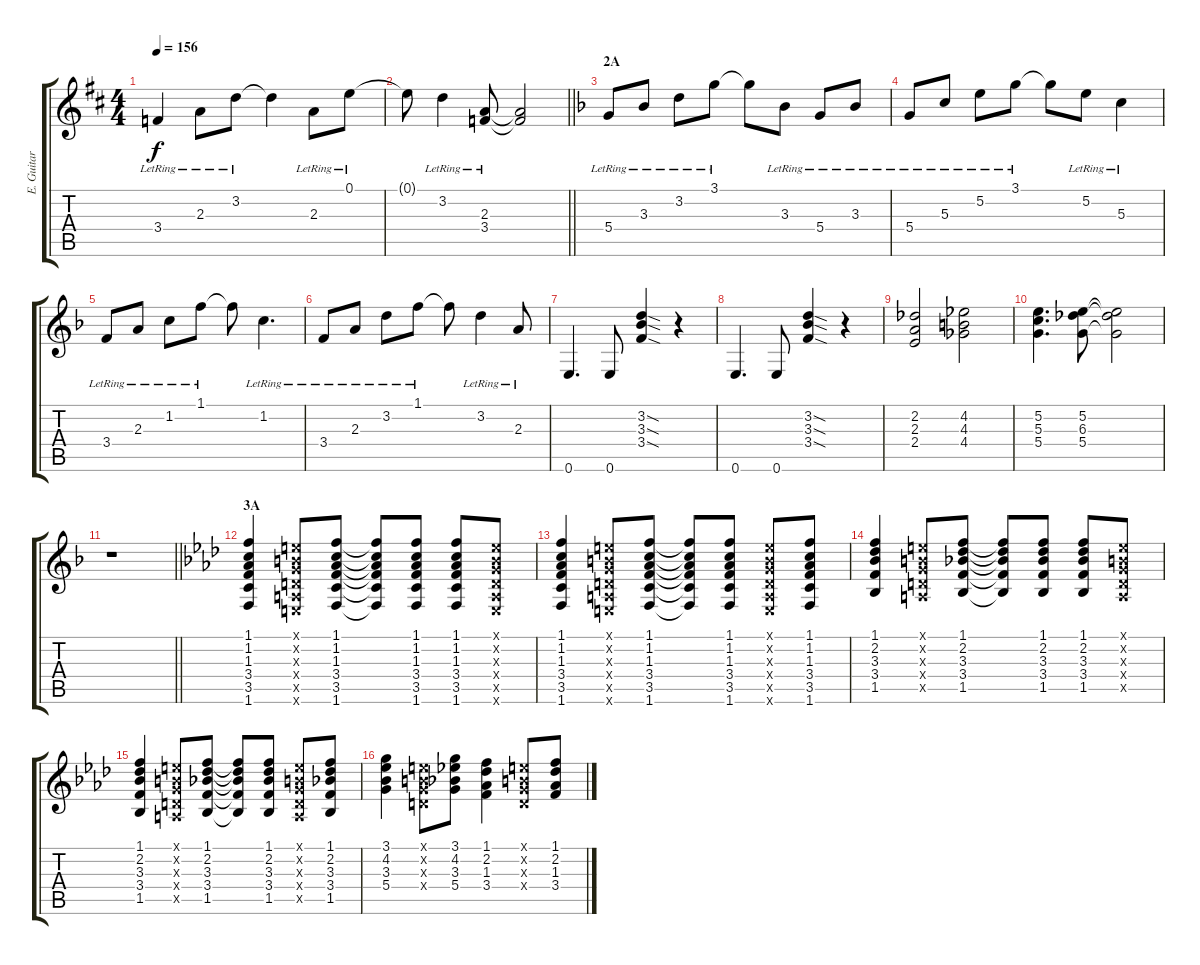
\track ("E. Guitar III" "E. Guitar ") {instrument electricguitarclean}
\staff {score tabs}
\tuning (E4 B3 G3 D3 A2 E2) {hide}
\ts (4 4)
\tempo 156
\clef g2
\ks d
3.4{lr}.4{dy f} 2.3{lr}.8 3.2{lr}.8 3.2{t}.4 2.3{lr}.8 0.1{lr}.8 |
\barLineRight lightlight
0.1{t}.8 3.2{lr}.4 (2.3{lr} 3.4{lr}).8 (2.3{t} 3.4{t}).2 |
\section ("" "2A")
\ks f
5.4{lr}.8 3.3{lr}.8 3.2{lr}.8 3.1{lr}.8 3.1{t}.8 3.3{lr}.8 5.4{lr}.8 3.3{lr}.8 |
5.4{lr}.8 5.3{lr}.8 5.2{lr}.8 3.1{lr}.8 3.1{t}.8 5.2{lr}.8 5.3{lr}.4 |
3.4{lr}.8 2.3{lr}.8 1.2{lr}.8 1.1{lr}.8 1.1{t}.8 1.2{lr}.4{d} |
3.4{lr}.8 2.3{lr}.8 3.2{lr}.8 1.1{lr}.8 1.1{t}.8 3.2{lr}.4 2.3{lr}.8 |
0.6.4{d} 0.6.8 (3.2{sod} 3.3{sod} 3.4{sod}).4 r.4 |
0.6.4{d} 0.6.8 (3.2{sod} 3.3{sod} 3.4{sod}).4 r.4 |
(2.2 2.3 2.4).2 (4.2 4.3 4.4).2 |
(5.2 5.3 5.4).4{d} (5.2 6.3 5.4).8 (5.2{t} 6.3{t} 5.4{t}).2 |
\barLineRight lightlight
r.1 |
\section ("" "3A")
\ks ab
(1.1 1.2 1.3 3.4 3.5 1.6).4 (0.1{x} 0.2{x} 0.3{x} 0.4{x} 0.5{x} 0.6{x}).8 (1.1 1.2 1.3 3.4 3.5 1.6).8 (1.1{t} 1.2{t} 1.3{t} 3.4{t} 3.5{t} 1.6{t}).8 (1.1 1.2 1.3 3.4 3.5 1.6).8 (1.1 1.2 1.3 3.4 3.5 1.6).8 (0.1{x} 0.2{x} 0.3{x} 0.4{x} 0.5{x} 0.6{x}).8 |
(1.1 1.2 1.3 3.4 3.5 1.6).4 (0.1{x} 0.2{x} 0.3{x} 0.4{x} 0.5{x} 0.6{x}).8 (1.1 1.2 1.3 3.4 3.5 1.6).8 (1.1{t} 1.2{t} 1.3{t} 3.4{t} 3.5{t} 1.6{t}).8 (1.1 1.2 1.3 3.4 3.5 1.6).8 (0.1{x} 0.2{x} 0.3{x} 0.4{x} 0.5{x} 0.6{x}).8 (1.1 1.2 1.3 3.4 3.5 1.6).8 |
(1.1 2.2 3.3 3.4 1.5).4 (0.1{x} 0.2{x} 0.3{x} 0.4{x} 0.5{x}).8 (1.1 2.2 3.3 3.4 1.5).8 (1.1{t} 2.2{t} 3.3{t} 3.4{t} 1.5{t}).8 (1.1 2.2 3.3 3.4 1.5).8 (1.1 2.2 3.3 3.4 1.5).8 (0.1{x} 0.2{x} 0.3{x} 0.4{x} 0.5{x}).8 |
(1.1 2.2 3.3 3.4 1.5).4 (0.1{x} 0.2{x} 0.3{x} 0.4{x} 0.5{x}).8 (1.1 2.2 3.3 3.4 1.5).8 (1.1{t} 2.2{t} 3.3{t} 3.4{t} 1.5{t}).8 (1.1 2.2 3.3 3.4 1.5).8 (0.1{x} 0.2{x} 0.3{x} 0.4{x} 0.5{x}).8 (1.1 2.2 3.3 3.4 1.5).8 |
(3.1 4.2 3.3 5.4).4 (0.1{x} 0.2{x} 0.3{x} 0.4{x}).8 (3.1 4.2 3.3 5.4).8 (1.1 2.2 1.3 3.4).4 (0.1{x} 0.2{x} 0.3{x} 0.4{x}).8 (1.1 2.2 1.3 3.4).8
